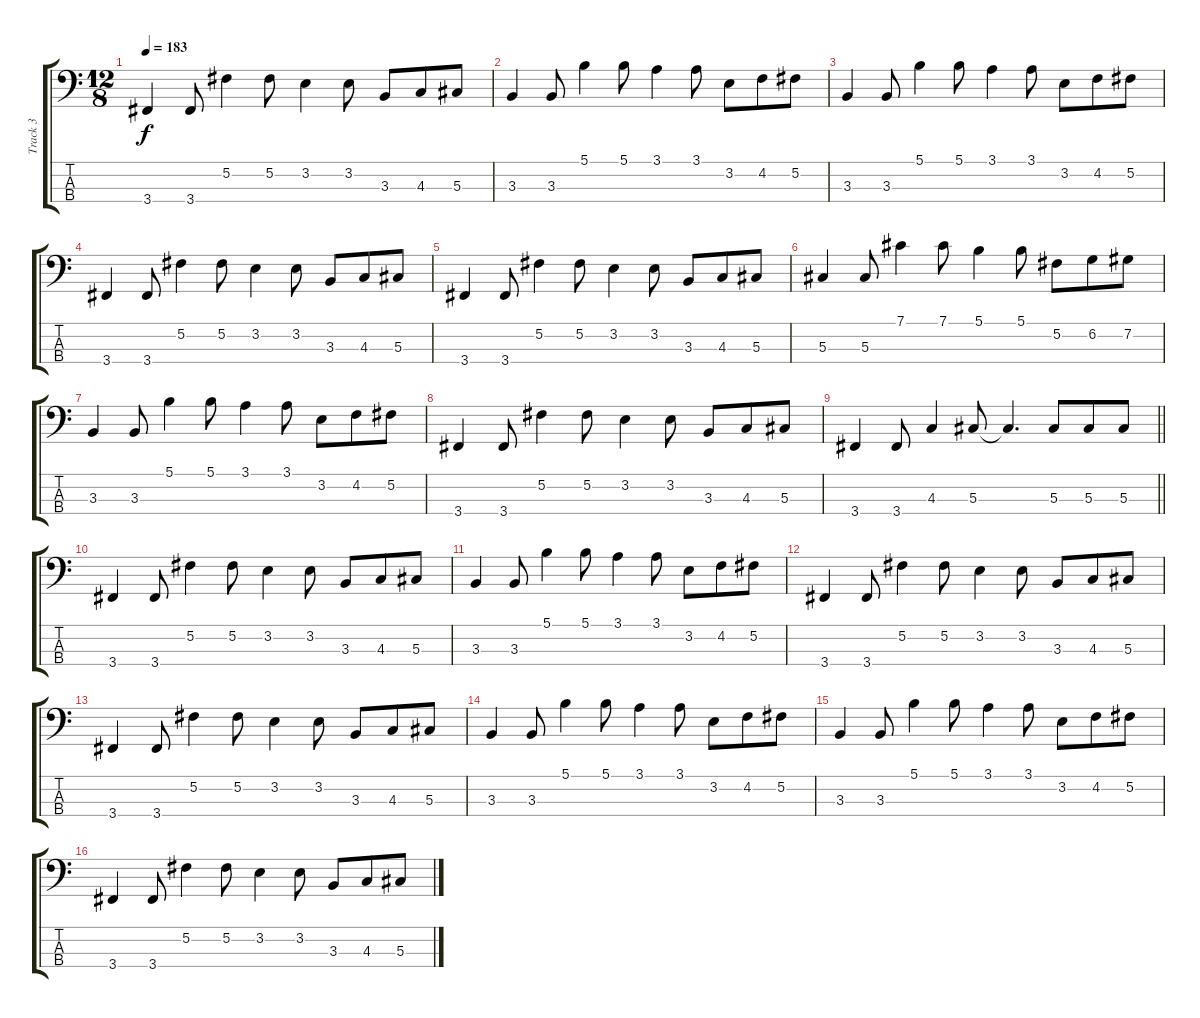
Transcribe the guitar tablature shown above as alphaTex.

\track ("Track 3" "Track 3") {instrument electricbassfinger}
\staff {score tabs}
\tuning (Gb2 Db2 Ab1 Eb1) {hide}
\ts (12 8)
\tempo 183
\clef f4
\ks c
3.4.4{dy f} 3.4.8 5.2.4 5.2.8 3.2.4 3.2.8 3.3.8 4.3.8 5.3.8 |
3.3.4 3.3.8 5.1.4 5.1.8 3.1.4 3.1.8 3.2.8 4.2.8 5.2.8 |
3.3.4 3.3.8 5.1.4 5.1.8 3.1.4 3.1.8 3.2.8 4.2.8 5.2.8 |
3.4.4 3.4.8 5.2.4 5.2.8 3.2.4 3.2.8 3.3.8 4.3.8 5.3.8 |
3.4.4 3.4.8 5.2.4 5.2.8 3.2.4 3.2.8 3.3.8 4.3.8 5.3.8 |
5.3.4 5.3.8 7.1.4 7.1.8 5.1.4 5.1.8 5.2.8 6.2.8 7.2.8 |
3.3.4 3.3.8 5.1.4 5.1.8 3.1.4 3.1.8 3.2.8 4.2.8 5.2.8 |
3.4.4 3.4.8 5.2.4 5.2.8 3.2.4 3.2.8 3.3.8 4.3.8 5.3.8 |
\barLineRight lightlight
3.4.4 3.4.8 4.3.4 5.3.8 5.3{t}.4{d} 5.3.8 5.3.8 5.3.8 |
3.4.4 3.4.8 5.2.4 5.2.8 3.2.4 3.2.8 3.3.8 4.3.8 5.3.8 |
3.3.4 3.3.8 5.1.4 5.1.8 3.1.4 3.1.8 3.2.8 4.2.8 5.2.8 |
3.4.4 3.4.8 5.2.4 5.2.8 3.2.4 3.2.8 3.3.8 4.3.8 5.3.8 |
3.4.4 3.4.8 5.2.4 5.2.8 3.2.4 3.2.8 3.3.8 4.3.8 5.3.8 |
3.3.4 3.3.8 5.1.4 5.1.8 3.1.4 3.1.8 3.2.8 4.2.8 5.2.8 |
3.3.4 3.3.8 5.1.4 5.1.8 3.1.4 3.1.8 3.2.8 4.2.8 5.2.8 |
3.4.4 3.4.8 5.2.4 5.2.8 3.2.4 3.2.8 3.3.8 4.3.8 5.3.8
